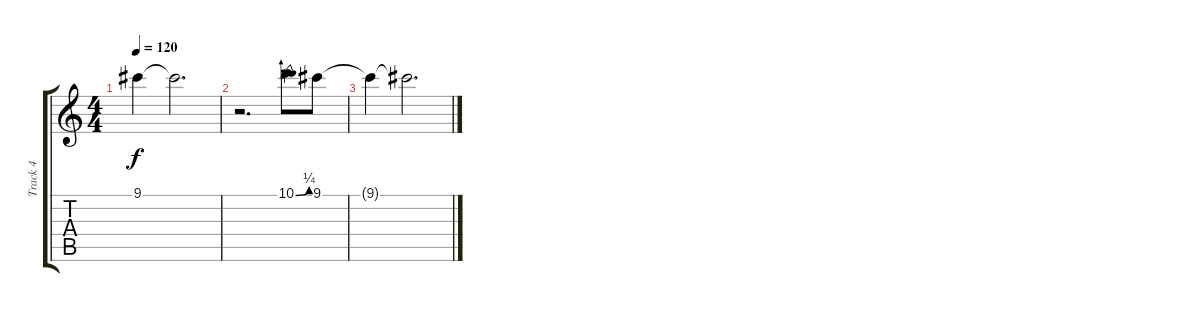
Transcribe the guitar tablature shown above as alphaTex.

\track ("Track 4" "Track 4") {instrument overdrivenguitar}
\staff {score tabs}
\tuning (E4 B3 G3 D3 A2 E2) {hide}
\ts (4 4)
\tempo 120
\clef g2
\ks c
9.1{t}.4{dy f} 9.1{t}.2{d} |
r.2{d} 10.1{be (bend 0 0 60 1)}.8{instrument distortionguitar} 9.1.8 |
9.1{t}.4 9.1{t}.2{d}
